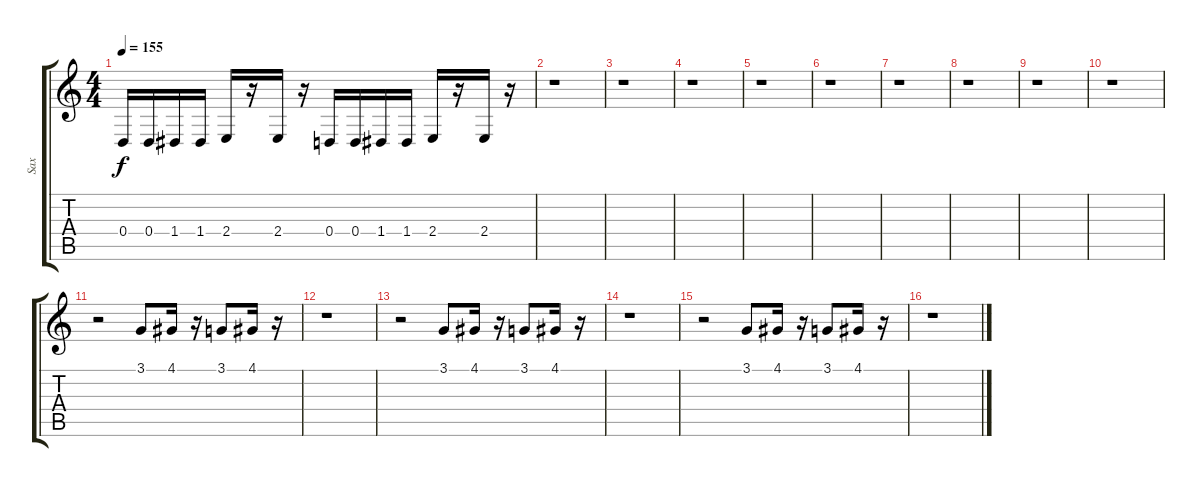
\track ("Sax" "Sax") {instrument altosax}
\staff {score tabs}
\tuning (E4 B3 G3 D3 A2 E2) {hide}
\ts (4 4)
\tempo 155
\clef g2
\ks c
0.4.16{dy f} 0.4.16 1.4.16 1.4.16 2.4.16 r.16 2.4.16 r.16 0.4.16 0.4.16 1.4.16 1.4.16 2.4.16 r.16 2.4.16 r.16 |
r.1 |
r.1 |
r.1 |
r.1 |
r.1 |
r.1 |
r.1 |
r.1 |
r.1 |
r.2 3.1.8 4.1.16 r.16 3.1.8 4.1.16 r.16 |
r.1 |
r.2 3.1.8 4.1.16 r.16 3.1.8 4.1.16 r.16 |
r.1 |
r.2 3.1.8 4.1.16 r.16 3.1.8 4.1.16 r.16 |
r.1
